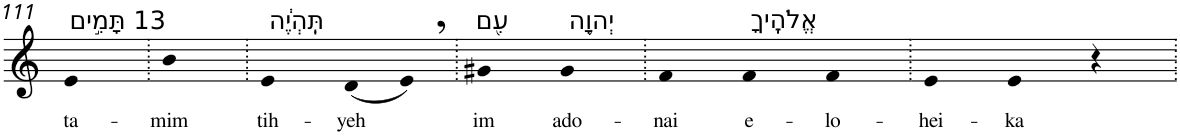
**kern	**text
*part1	*part1
*staff1	*staff1
*I"Piano	*
*I'Pno	*
!!LO:PB:g=z
*clefG2	*
*k[]	*
=111	=111
!LO:TX:a:t=13 תָּמִ֣ים	!
!	!LO:LY:b
4e	ta-
=112.	=112.
!	!LO:LY:b
4b	-mim
=113.	=113.
!LO:TX:a:t=תִּֽהְיֶ֔ה	!
!	!LO:LY:b
4e	tih-
!	!LO:LY:b
(8d	-yeh
8e,)	.
=114.	=114.
!LO:TX:a:t=עִ֖ם	!
!	!LO:LY:b
4g#X	im
!LO:TX:a:t=יְהוָ֥ה	!
!	!LO:LY:b
4g#	ado-
=115.	=115.
!	!LO:LY:b
4f	-nai
!LO:TX:a:t=אֱלֹהֶֽיךָ	!
!	!LO:LY:b
4f	e-
!	!LO:LY:b
4f	-lo-
=116.	=116.
!	!LO:LY:b
4e	-hei-
!	!LO:LY:b
4e	-ka
4r	.
=.	=.
*-	*-
